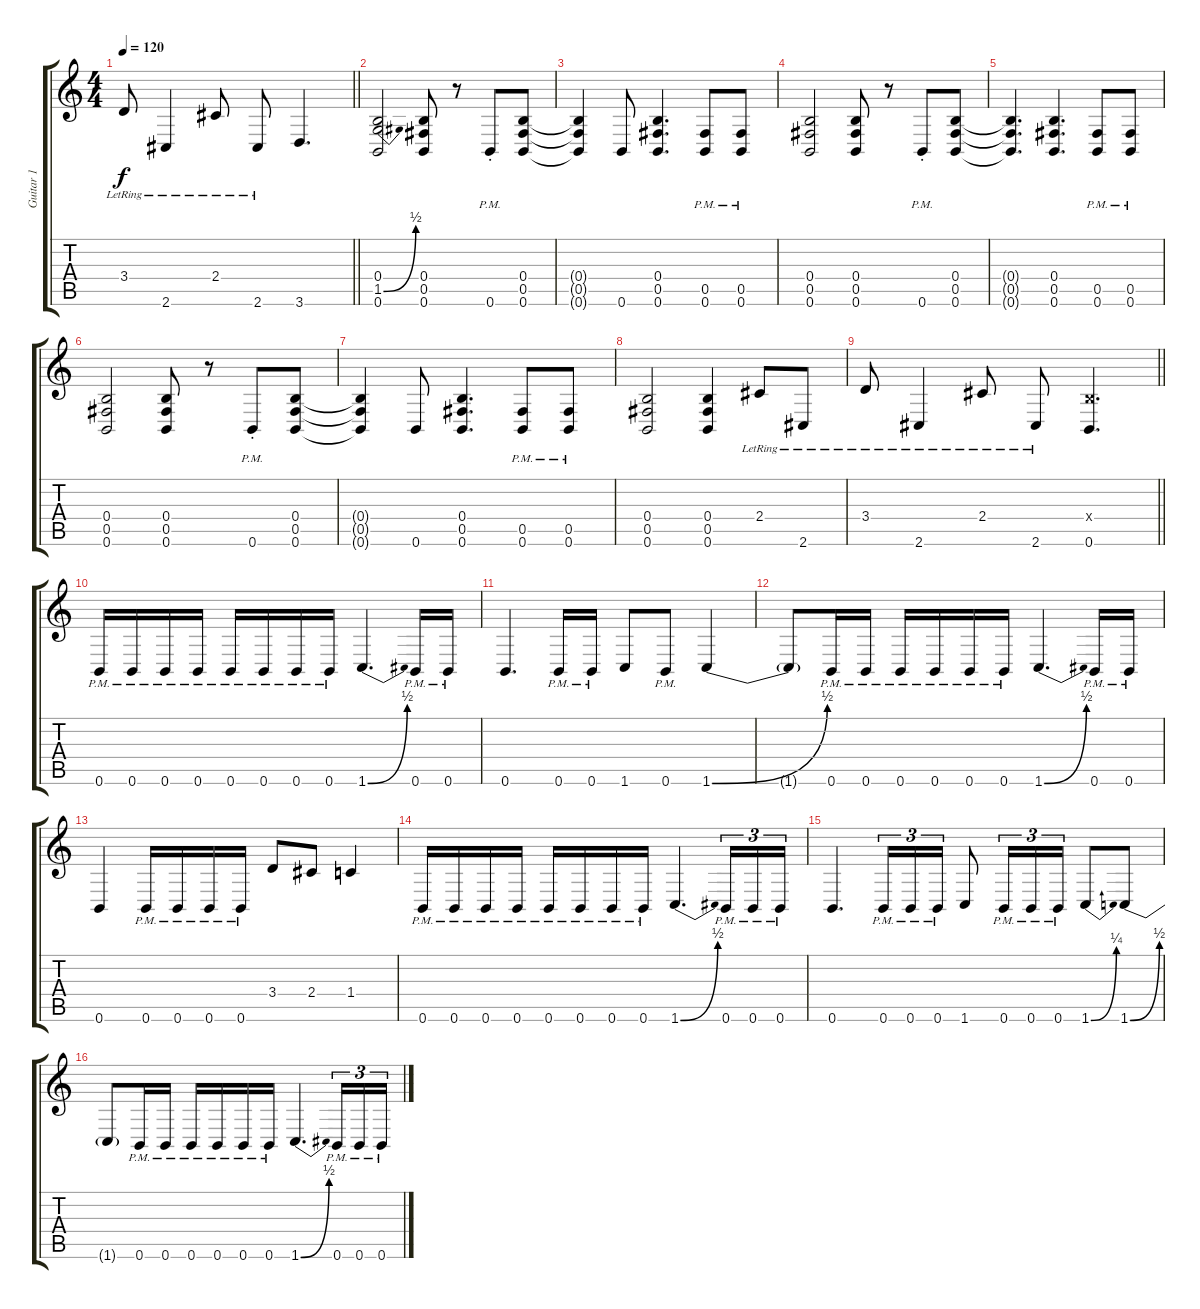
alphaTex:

\track ("Guitar 1" "Guitar 1") {instrument distortionguitar}
\staff {score tabs}
\tuning (Db4 Ab3 E3 B2 Gb2 B1) {hide}
\ts (4 4)
\tempo 120
\clef g2
\barLineRight lightlight
\ks c
3.4{lr}.8{dy f} 2.6{lr}.4 2.4{lr}.8 2.6{lr}.8 3.6.4{d} |
(0.4 1.5{be (bend 0 0 60 2)} 0.6).2 (0.4 0.5 0.6).8 r.8 0.6{pm st}.8 (0.4 0.5 0.6).8 |
(0.4{t} 0.5{t} 0.6{t}).4 0.6.8 (0.4 0.5 0.6).4{d} (0.5{pm} 0.6{pm}).8 (0.5{pm} 0.6{pm}).8 |
(0.4 0.5 0.6).2 (0.4 0.5 0.6).8 r.8 0.6{pm st}.8 (0.4 0.5 0.6).8 |
(0.4{t} 0.5{t} 0.6{t}).4{d} (0.4 0.5 0.6).4{d} (0.5{pm} 0.6{pm}).8 (0.5{pm} 0.6{pm}).8 |
(0.4 0.5 0.6).2 (0.4 0.5 0.6).8 r.8 0.6{pm st}.8 (0.4 0.5 0.6).8 |
(0.4{t} 0.5{t} 0.6{t}).4 0.6.8 (0.4 0.5 0.6).4{d} (0.5{pm} 0.6{pm}).8 (0.5{pm} 0.6{pm}).8 |
(0.4 0.5 0.6).2 (0.4 0.5 0.6).4 2.4{lr}.8 2.6{lr}.8 |
\barLineRight lightlight
3.4{lr}.8 2.6{lr}.4 2.4{lr}.8 2.6{lr}.8 (0.4{x} 0.6).4{d} |
\section ("" "")
0.6{pm}.16 0.6{pm}.16 0.6{pm}.16 0.6{pm}.16 0.6{pm}.16 0.6{pm}.16 0.6{pm}.16 0.6{pm}.16 1.6{be (bend 0 0 60 2)}.4{d} 0.6{pm}.16 0.6{pm}.16 |
0.6.4{d} 0.6{pm}.16 0.6{pm}.16 1.6.8 0.6{pm}.8 1.6{be (bend 0 0 60 2)}.4 |
1.6{t}.8 0.6{pm}.16 0.6{pm}.16 0.6{pm}.16 0.6{pm}.16 0.6{pm}.16 0.6{pm}.16 1.6{be (bend 0 0 60 2)}.4{d} 0.6{pm}.16 0.6{pm}.16 |
0.6.4 0.6{pm}.16 0.6{pm}.16 0.6{pm}.16 0.6{pm}.16 3.4.8 2.4.8 1.4.4 |
0.6{pm}.16 0.6{pm}.16 0.6{pm}.16 0.6{pm}.16 0.6{pm}.16 0.6{pm}.16 0.6{pm}.16 0.6{pm}.16 1.6{be (bend 0 0 60 2)}.4{d} 0.6{pm}.16{tu (3 2)} 0.6{pm}.16{tu (3 2)} 0.6{pm}.16{tu (3 2)} |
0.6.4{d} 0.6{pm}.16{tu (3 2)} 0.6{pm}.16{tu (3 2)} 0.6{pm}.16{tu (3 2)} 1.6.8 0.6{pm}.16{tu (3 2)} 0.6{pm}.16{tu (3 2)} 0.6{pm}.16{tu (3 2)} 1.6{be (bend 0 0 60 1)}.8 1.6{be (bend 0 0 60 2)}.8 |
1.6{t}.8 0.6{pm}.16 0.6{pm}.16 0.6{pm}.16 0.6{pm}.16 0.6{pm}.16 0.6{pm}.16 1.6{be (bend 0 0 60 2)}.4{d} 0.6{pm}.16{tu (3 2)} 0.6{pm}.16{tu (3 2)} 0.6{pm}.16{tu (3 2)}
